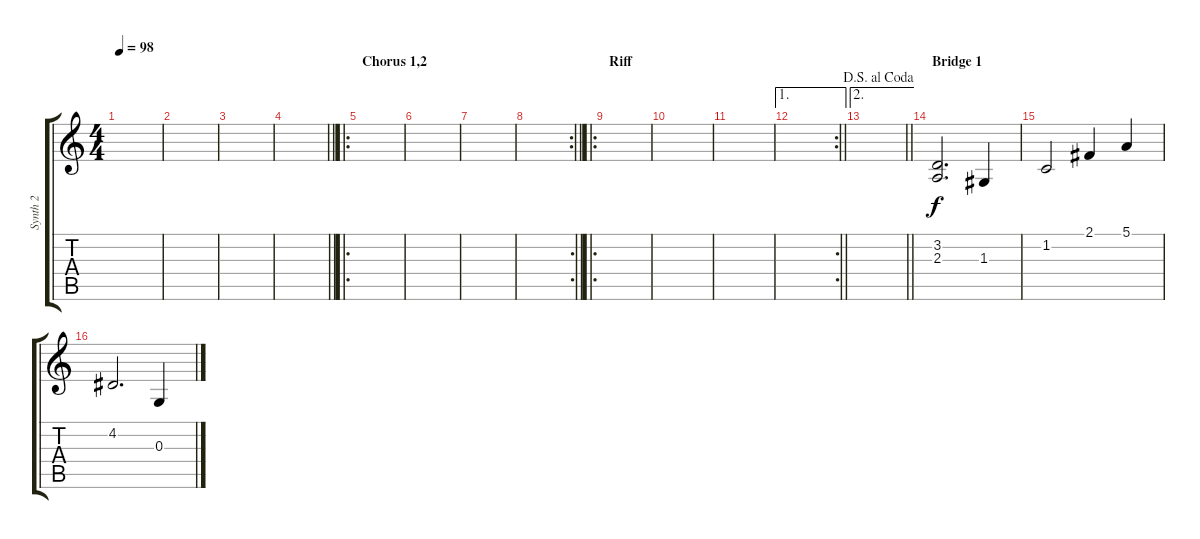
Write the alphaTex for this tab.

\track ("Synth 2" "Synth 2") {instrument stringensemble1}
\staff {score tabs}
\tuning (E4 B3 G3 D3 A2 E2) {hide}
\ts (4 4)
\tempo 98
\clef g2
\ks c
|
|
|
\barLineRight lightlight
|
\ro
\section ("" "Chorus 1,2")
|
|
|
\rc 2
\barLineRight lightlight
|
\ro
\section ("" "Riff")
|
|
|
\ae 1
\rc 2
\barLineRight lightlight
|
\ae 2
\jump dalsegnoalcoda
\barLineRight lightlight
|
\section ("" "Bridge 1")
(3.2 2.3).2{d} 1.3.4 |
1.2.2 2.1.4 5.1.4 |
4.2.2{d} 0.3.4
